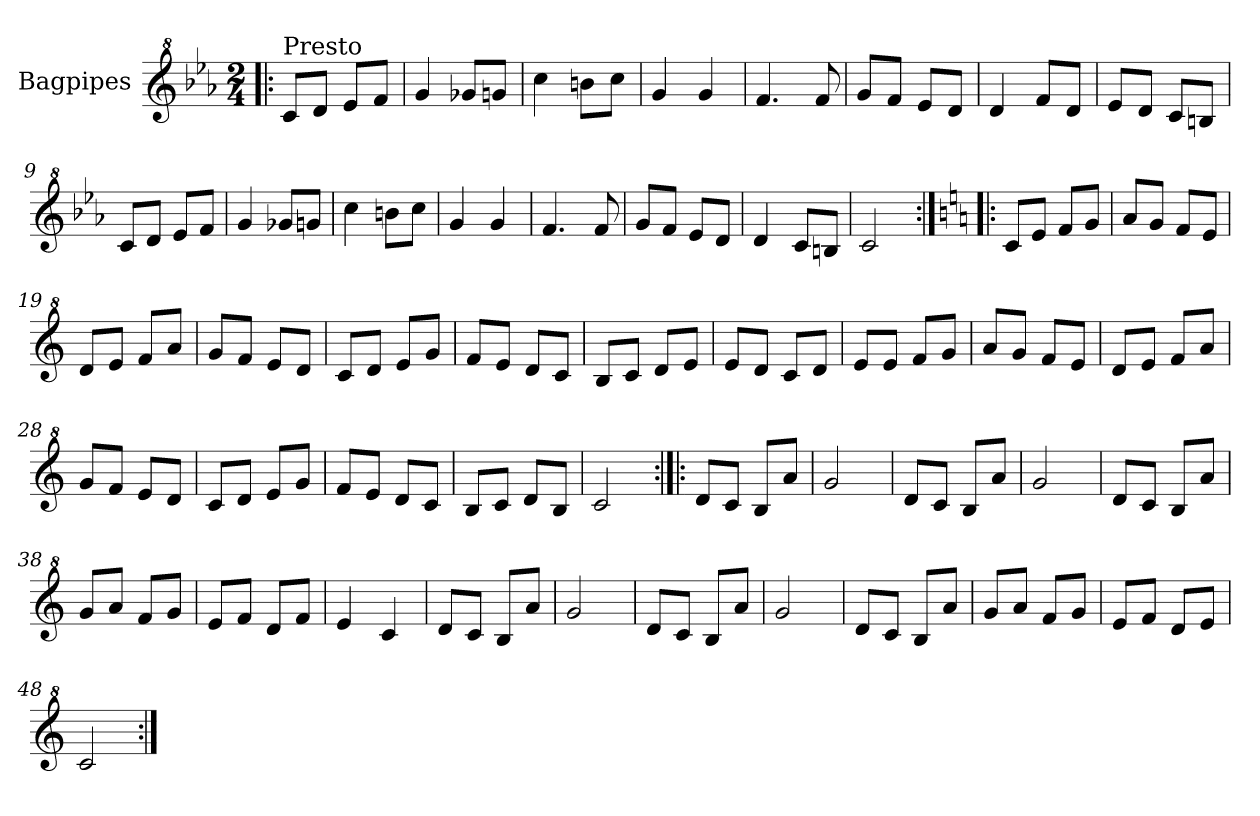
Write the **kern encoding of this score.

**kern
*part1
*staff1
*I"Bagpipes
*I'Bag
*clefG^2
*k[b-e-a-]
*E-:
*M2/4
=1!|:
!LO:TX:a:t=Presto
8cc/L
8dd/J
8ee-/L
8ff/J
=2
4gg/
8gg-X/L
8ggn/J
=3
4ccc\
8bbn\L
8ccc\J
=4
4gg/
4gg/
=5
4.ff/
8ff/
=6
8gg/L
8ff/J
8ee-/L
8dd/J
=7
4dd/
8ff/L
8dd/J
=8
8ee-/L
8dd/J
8cc/L
8bn/J
=9
8cc/L
8dd/J
8ee-/L
8ff/J
=10
4gg/
8gg-X/L
8ggn/J
!!LO:LB:g=z
=11
4ccc\
8bbn\L
8ccc\J
=12
4gg/
4gg/
=13
4.ff/
8ff/
=14
8gg/L
8ff/J
8ee-/L
8dd/J
=15
4dd/
8cc/L
8bn/J
=16
2cc/
=17:|!|:
*k[]
*C:
8cc/L
8ee/J
8ff/L
8gg/J
=18
8aa/L
8gg/J
8ff/L
8ee/J
=19
8dd/L
8ee/J
8ff/L
8aa/J
=20
8gg/L
8ff/J
8ee/L
8dd/J
!!LO:LB:g=z
=21
8cc/L
8dd/J
8ee/L
8gg/J
=22
8ff/L
8ee/J
8dd/L
8cc/J
=23
8b/L
8cc/J
8dd/L
8ee/J
=24
8ee/L
8dd/J
8cc/L
8dd/J
=25
8ee/L
8ee/J
8ff/L
8gg/J
=26
8aa/L
8gg/J
8ff/L
8ee/J
=27
8dd/L
8ee/J
8ff/L
8aa/J
=28
8gg/L
8ff/J
8ee/L
8dd/J
=29
8cc/L
8dd/J
8ee/L
8gg/J
=30
8ff/L
8ee/J
8dd/L
8cc/J
!!LO:LB:g=z
=31
8b/L
8cc/J
8dd/L
8b/J
=32
2cc/
=33:|!|:
8dd/L
8cc/J
8b/L
8aa/J
=34
2gg/
=35
8dd/L
8cc/J
8b/L
8aa/J
=36
2gg/
=37
8dd/L
8cc/J
8b/L
8aa/J
=38
8gg/L
8aa/J
8ff/L
8gg/J
=39
8ee/L
8ff/J
8dd/L
8ff/J
=40
4ee/
4cc/
=41
8dd/L
8cc/J
8b/L
8aa/J
=42
2gg/
!!LO:LB:g=z
=43
8dd/L
8cc/J
8b/L
8aa/J
=44
2gg/
=45
8dd/L
8cc/J
8b/L
8aa/J
=46
8gg/L
8aa/J
8ff/L
8gg/J
=47
8ee/L
8ff/J
8dd/L
8ee/J
=48
2cc/
=:|!
*-
